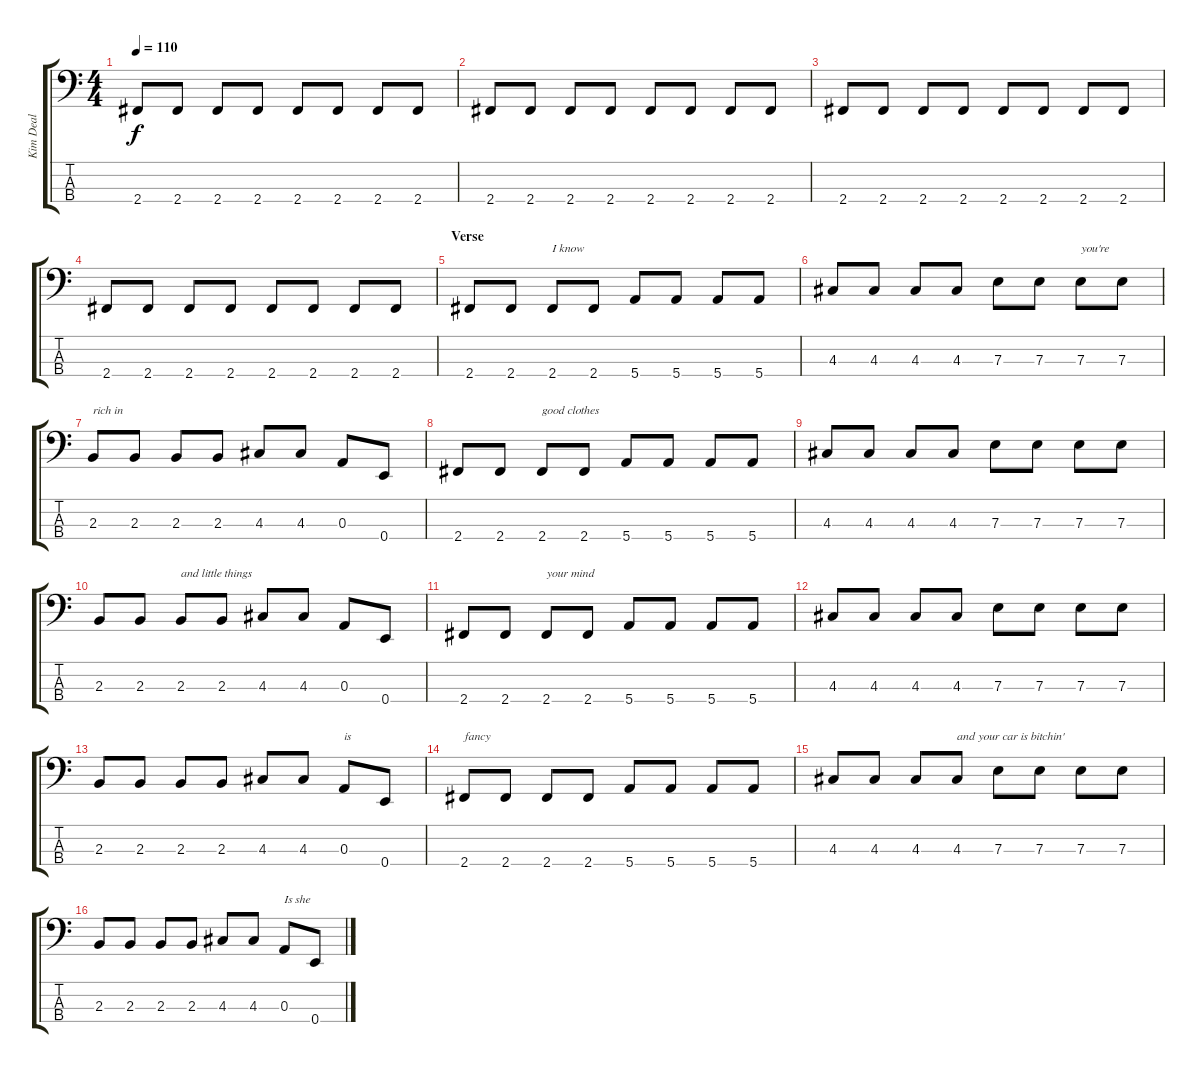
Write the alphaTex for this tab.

\track ("Kim Deal" "Kim Deal") {instrument electricbasspick}
\staff {score tabs}
\tuning (G2 D2 A1 E1) {hide}
\ts (4 4)
\tempo 110
\clef f4
\ks c
2.4.8{dy f instrument electricbasspick} 2.4.8 2.4.8 2.4.8 2.4.8 2.4.8 2.4.8 2.4.8 |
2.4.8 2.4.8 2.4.8 2.4.8 2.4.8 2.4.8 2.4.8 2.4.8 |
2.4.8 2.4.8 2.4.8 2.4.8 2.4.8 2.4.8 2.4.8 2.4.8 |
2.4.8 2.4.8 2.4.8 2.4.8 2.4.8 2.4.8 2.4.8 2.4.8 |
\section ("" "Verse")
2.4.8 2.4.8 2.4.8{txt "I know"} 2.4.8 5.4.8 5.4.8 5.4.8 5.4.8 |
4.3.8 4.3.8 4.3.8 4.3.8 7.3.8 7.3.8 7.3.8{txt "you're"} 7.3.8 |
2.3.8{txt "rich in"} 2.3.8 2.3.8 2.3.8 4.3.8 4.3.8 0.3.8 0.4.8 |
2.4.8 2.4.8 2.4.8{txt "good clothes"} 2.4.8 5.4.8 5.4.8 5.4.8 5.4.8 |
4.3.8 4.3.8 4.3.8 4.3.8 7.3.8 7.3.8 7.3.8 7.3.8 |
2.3.8 2.3.8 2.3.8{txt "and little things"} 2.3.8 4.3.8 4.3.8 0.3.8 0.4.8 |
2.4.8 2.4.8 2.4.8{txt "your mind"} 2.4.8 5.4.8 5.4.8 5.4.8 5.4.8 |
4.3.8 4.3.8 4.3.8 4.3.8 7.3.8 7.3.8 7.3.8 7.3.8 |
2.3.8 2.3.8 2.3.8 2.3.8 4.3.8 4.3.8 0.3.8{txt "is"} 0.4.8 |
2.4.8{txt "fancy"} 2.4.8 2.4.8 2.4.8 5.4.8 5.4.8 5.4.8 5.4.8 |
4.3.8 4.3.8 4.3.8 4.3.8{txt "and your car is bitchin'"} 7.3.8 7.3.8 7.3.8 7.3.8 |
2.3.8 2.3.8 2.3.8 2.3.8 4.3.8 4.3.8 0.3.8{txt "Is she"} 0.4.8
